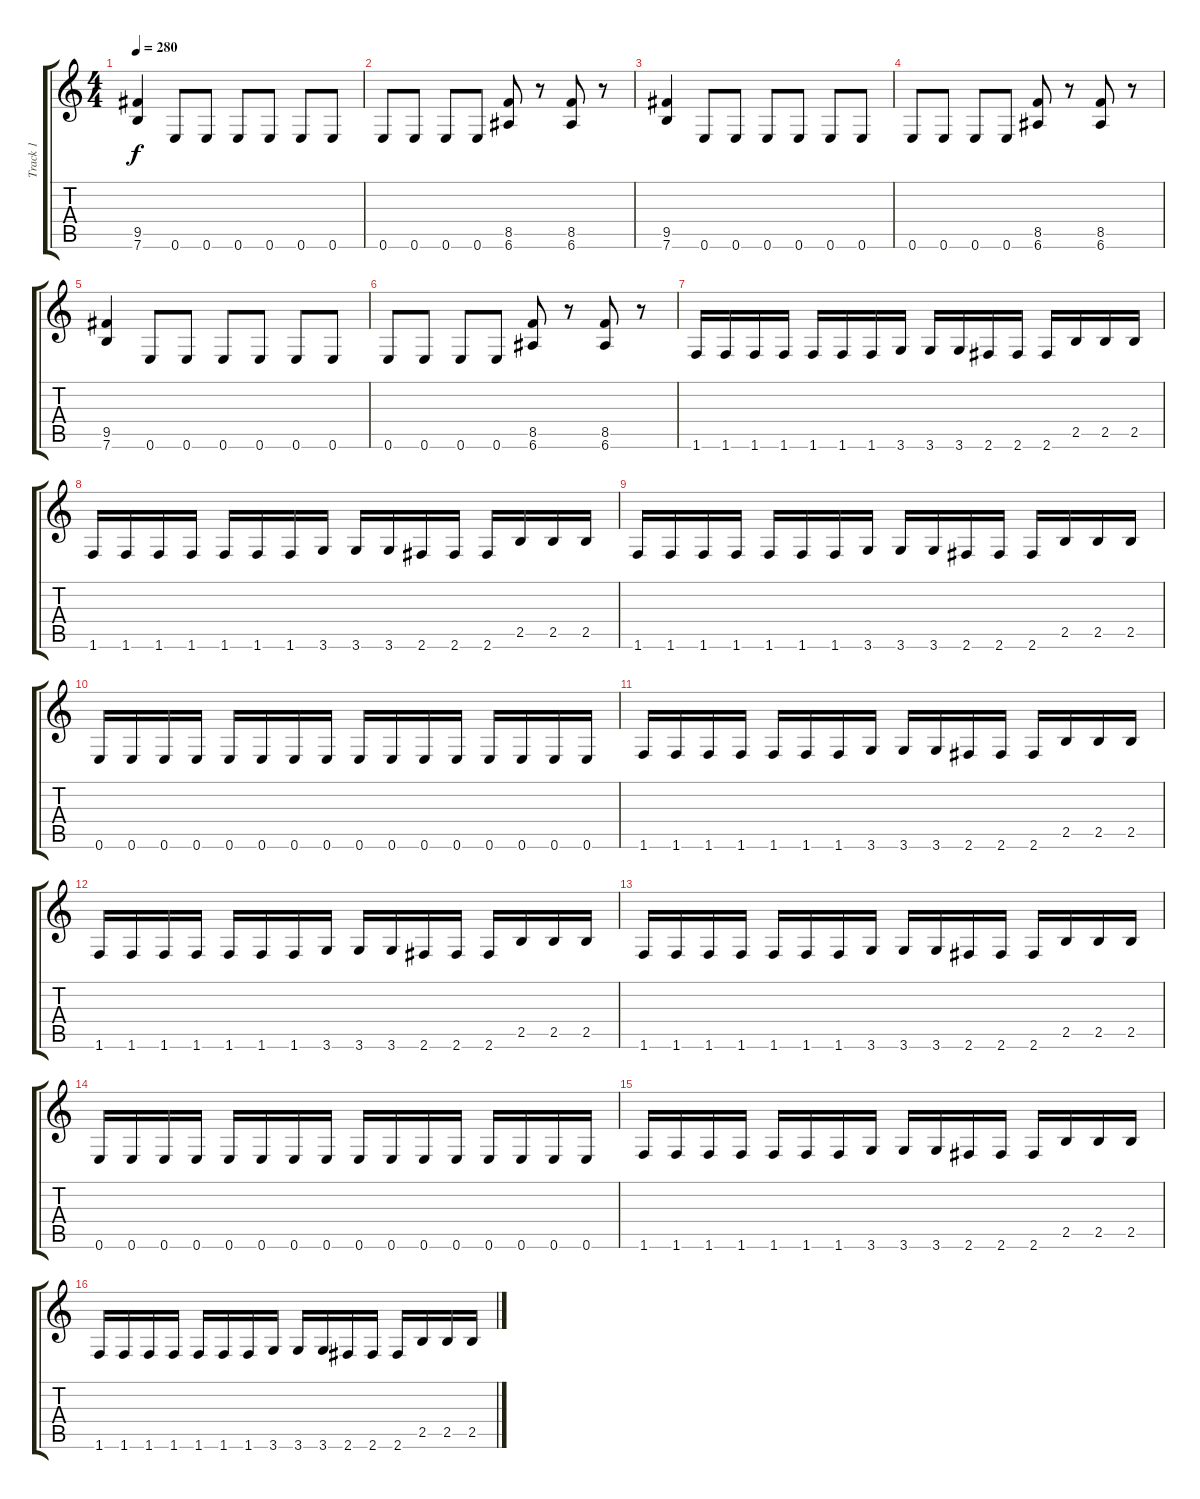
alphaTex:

\track ("Track 1" "Track 1") {instrument distortionguitar}
\staff {score tabs}
\tuning (E4 B3 G3 D3 A2 E2) {hide}
\ts (4 4)
\tempo 280
\clef g2
\ks c
(9.5 7.6).4{dy f} 0.6.8 0.6.8 0.6.8 0.6.8 0.6.8 0.6.8 |
0.6.8 0.6.8 0.6.8 0.6.8 (8.5 6.6).8 r.8 (8.5 6.6).8 r.8 |
(9.5 7.6).4 0.6.8 0.6.8 0.6.8 0.6.8 0.6.8 0.6.8 |
0.6.8 0.6.8 0.6.8 0.6.8 (8.5 6.6).8 r.8 (8.5 6.6).8 r.8 |
(9.5 7.6).4 0.6.8 0.6.8 0.6.8 0.6.8 0.6.8 0.6.8 |
0.6.8 0.6.8 0.6.8 0.6.8 (8.5 6.6).8 r.8 (8.5 6.6).8 r.8 |
1.6.16 1.6.16 1.6.16 1.6.16 1.6.16 1.6.16 1.6.16 3.6.16 3.6.16 3.6.16 2.6.16 2.6.16 2.6.16 2.5.16 2.5.16 2.5.16 |
1.6.16 1.6.16 1.6.16 1.6.16 1.6.16 1.6.16 1.6.16 3.6.16 3.6.16 3.6.16 2.6.16 2.6.16 2.6.16 2.5.16 2.5.16 2.5.16 |
1.6.16 1.6.16 1.6.16 1.6.16 1.6.16 1.6.16 1.6.16 3.6.16 3.6.16 3.6.16 2.6.16 2.6.16 2.6.16 2.5.16 2.5.16 2.5.16 |
0.6.16 0.6.16 0.6.16 0.6.16 0.6.16 0.6.16 0.6.16 0.6.16 0.6.16 0.6.16 0.6.16 0.6.16 0.6.16 0.6.16 0.6.16 0.6.16 |
1.6.16 1.6.16 1.6.16 1.6.16 1.6.16 1.6.16 1.6.16 3.6.16 3.6.16 3.6.16 2.6.16 2.6.16 2.6.16 2.5.16 2.5.16 2.5.16 |
1.6.16 1.6.16 1.6.16 1.6.16 1.6.16 1.6.16 1.6.16 3.6.16 3.6.16 3.6.16 2.6.16 2.6.16 2.6.16 2.5.16 2.5.16 2.5.16 |
1.6.16 1.6.16 1.6.16 1.6.16 1.6.16 1.6.16 1.6.16 3.6.16 3.6.16 3.6.16 2.6.16 2.6.16 2.6.16 2.5.16 2.5.16 2.5.16 |
0.6.16 0.6.16 0.6.16 0.6.16 0.6.16 0.6.16 0.6.16 0.6.16 0.6.16 0.6.16 0.6.16 0.6.16 0.6.16 0.6.16 0.6.16 0.6.16 |
1.6.16 1.6.16 1.6.16 1.6.16 1.6.16 1.6.16 1.6.16 3.6.16 3.6.16 3.6.16 2.6.16 2.6.16 2.6.16 2.5.16 2.5.16 2.5.16 |
1.6.16 1.6.16 1.6.16 1.6.16 1.6.16 1.6.16 1.6.16 3.6.16 3.6.16 3.6.16 2.6.16 2.6.16 2.6.16 2.5.16 2.5.16 2.5.16
